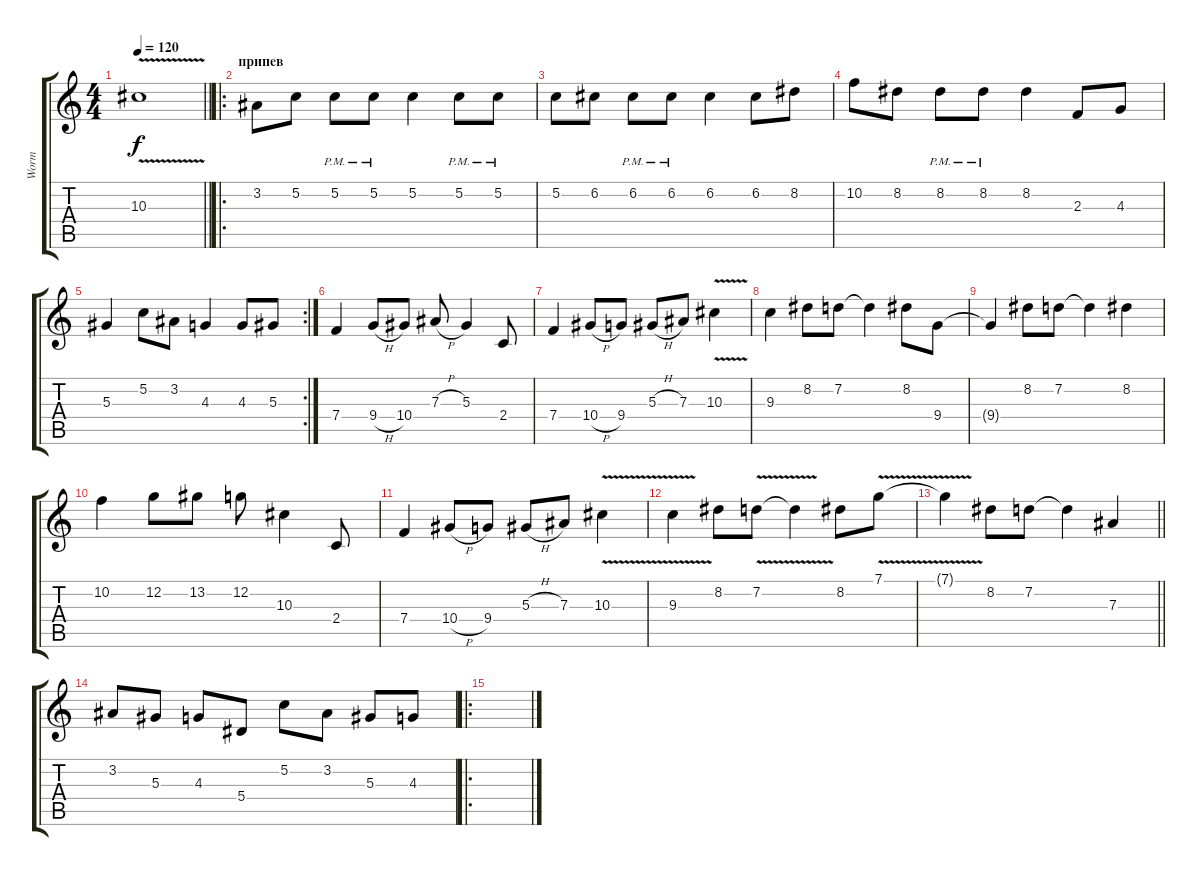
\track ("Worm" "Worm") {instrument distortionguitar}
\staff {score tabs}
\tuning (C4 G3 Eb3 Bb2 F2 C2) {hide}
\ts (4 4)
\tempo 120
\clef g2
\barLineRight lightlight
\ks c
10.3{v}.1{dy f} |
\ro
\section ("" "припев")
3.2.8 5.2.8 5.2{pm}.8 5.2{pm}.8 5.2.4 5.2{pm}.8 5.2{pm}.8 |
5.2.8 6.2.8 6.2{pm}.8 6.2{pm}.8 6.2.4 6.2.8 8.2.8 |
10.2.8 8.2.8 8.2{pm}.8 8.2{pm}.8 8.2.4 2.3.8 4.3.8 |
\rc 2
5.3.4 5.2.8 3.2.8 4.3.4 4.3.8 5.3.8 |
7.4.4 9.4{h}.8 10.4.8 7.3{h}.8 5.3.4 2.4.8 |
7.4.4 10.4{h}.8 9.4.8 5.3{h}.8 7.3.8 10.3{v}.4 |
9.3.4 8.2.8 7.2.8 7.2{t}.4 8.2.8 9.4.8 |
9.4{t}.4 8.2.8 7.2.8 7.2{t}.4 8.2.4 |
10.2.4 12.2.8 13.2.8 12.2.8 10.3.4 2.4.8 |
7.4.4 10.4{h}.8 9.4.8 5.3{h}.8 7.3.8 10.3{v}.4 |
9.3{v}.4 8.2.8 7.2{v}.8 7.2{t}.4 8.2.8 7.1{v}.8 |
\barLineRight lightlight
7.1{t}.4 8.2.8 7.2.8 7.2{t}.4 7.3.4 |
3.2.8 5.3.8 4.3.8 5.4.8 5.2.8 3.2.8 5.3.8 4.3.8 |
\ro
